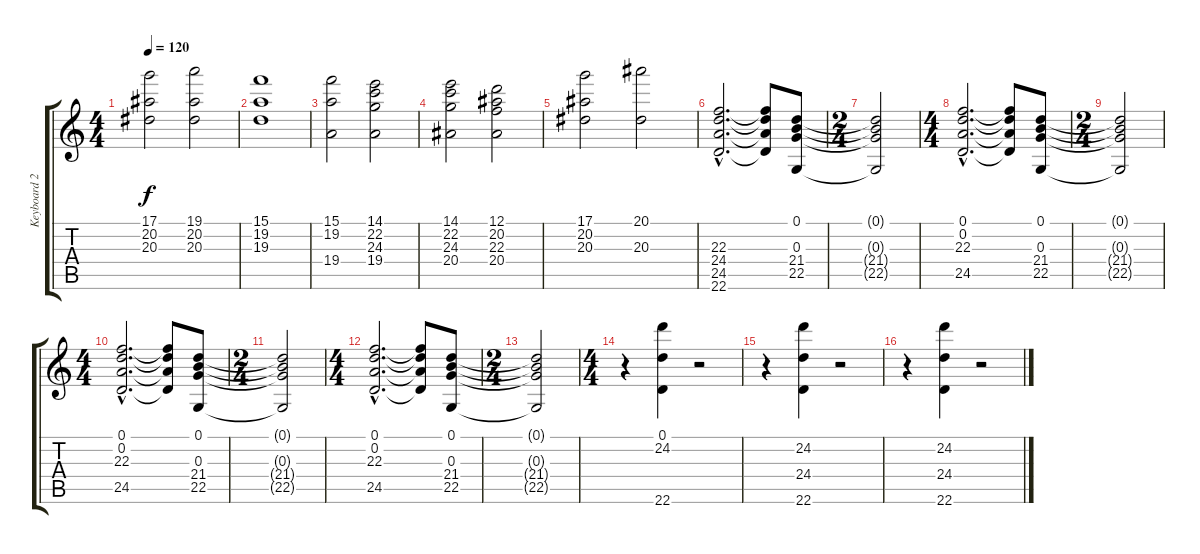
\track ("Keyboard 2" "Keyboard 2") {instrument stringensemble1}
\staff {score tabs}
\tuning (D5 D4 G3 D3 A2 E2) {hide}
\ts (4 4)
\tempo 120
\clef g2
\ks c
(17.1 20.2 20.3).2{dy f} (19.1 20.2 20.3).2 |
(15.1 19.2 19.3).1 |
(15.1 19.2 19.4).2 (14.1 22.2 24.3 19.4).2 |
(14.1 22.2 24.3 20.4).2 (12.1 20.2 22.3 20.4).2 |
(17.1 20.2 20.3).2 (20.1 20.3).2 |
(22.3{hac} 24.4{hac} 24.5{hac} 22.6{hac}).2{d} (22.3{t} 24.4{t} 24.5{t} 22.6{t}).8 (0.1 0.3 21.4 22.5).8 |
\ts (2 4)
(0.1{t} 0.3{t} 21.4{t} 22.5{t}).2 |
\ts (4 4)
(0.1{hac} 0.2{hac} 22.3{hac} 24.5{hac}).2{d} (0.1{t} 0.2{t} 22.3{t} 24.5{t}).8 (0.1 0.3 21.4 22.5).8 |
\ts (2 4)
(0.1{t} 0.3{t} 21.4{t} 22.5{t}).2 |
\ts (4 4)
(0.1{hac} 0.2{hac} 22.3{hac} 24.5{hac}).2{d} (0.1{t} 0.2{t} 22.3{t} 24.5{t}).8 (0.1 0.3 21.4 22.5).8 |
\ts (2 4)
(0.1{t} 0.3{t} 21.4{t} 22.5{t}).2 |
\ts (4 4)
(0.1{hac} 0.2{hac} 22.3{hac} 24.5{hac}).2{d} (0.1{t} 0.2{t} 22.3{t} 24.5{t}).8 (0.1 0.3 21.4 22.5).8 |
\ts (2 4)
(0.1{t} 0.3{t} 21.4{t} 22.5{t}).2 |
\ts (4 4)
r.4 (0.1 24.2 22.6).4 r.2 |
r.4 (24.2 24.4 22.6).4 r.2 |
r.4 (24.2 24.4 22.6).4 r.2
